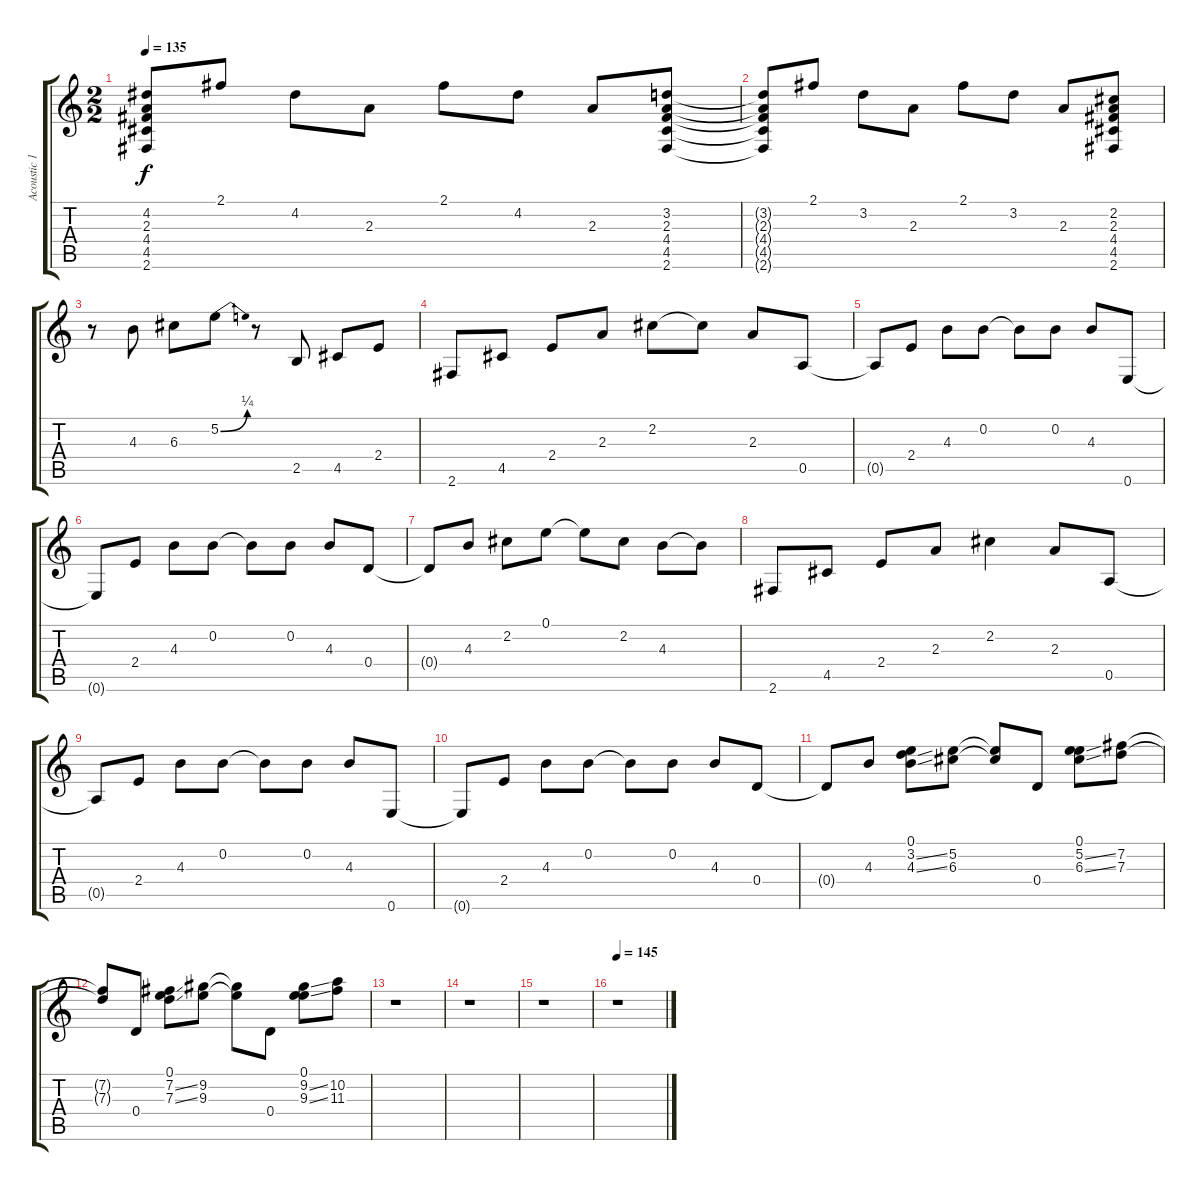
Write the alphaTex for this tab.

\track ("Acoustic 1" "Acoustic 1") {instrument acousticguitarsteel}
\staff {score tabs}
\tuning (E4 B3 G3 D3 A2 E2) {hide}
\ts (2 2)
\tempo 135
\clef g2
\ks c
(4.2{t} 2.3{t} 4.4{t} 4.5{t} 2.6{t}).8{dy f} 2.1.8 4.2.8 2.3.8 2.1.8 4.2.8 2.3.8 (3.2 2.3 4.4 4.5 2.6).8 |
(3.2{t} 2.3{t} 4.4{t} 4.5{t} 2.6{t}).8 2.1.8 3.2.8 2.3.8 2.1.8 3.2.8 2.3.8 (2.2 2.3 4.4 4.5 2.6).8 |
r.8 4.3.8 6.3.8 5.2{be (bend 0 0 60 1)}.8 r.8 2.5.8 4.5.8 2.4.8 |
2.6.8 4.5.8 2.4.8 2.3.8 2.2.8 2.2{t}.8 2.3.8 0.5.8 |
0.5{t}.8 2.4.8 4.3.8 0.2.8 0.2{t}.8 0.2.8 4.3.8 0.6.8 |
0.6{t}.8 2.4.8 4.3.8 0.2.8 0.2{t}.8 0.2.8 4.3.8 0.4.8 |
0.4{t}.8 4.3.8 2.2.8 0.1.8 0.1{t}.8 2.2.8 4.3.8 4.3{t}.8 |
2.6.8 4.5.8 2.4.8 2.3.8 2.2.4 2.3.8 0.5.8 |
0.5{t}.8 2.4.8 4.3.8 0.2.8 0.2{t}.8 0.2.8 4.3.8 0.6.8 |
0.6{t}.8 2.4.8 4.3.8 0.2.8 0.2{t}.8 0.2.8 4.3.8 0.4.8 |
0.4{t}.8 4.3.8 (0.1 3.2{ss} 4.3{ss}).8 (5.2 6.3).8 (5.2{t} 6.3{t}).8 0.4.8 (0.1 5.2{ss} 6.3{ss}).8 (7.2 7.3).8 |
(7.2{t} 7.3{t}).8 0.4.8 (0.1 7.2{ss} 7.3{ss}).8 (9.2 9.3).8 (9.2{t} 9.3{t}).8 0.4.8 (0.1 9.2{ss} 9.3{ss}).8 (10.2 11.3).8 |
r.1 |
r.1 |
r.1 |
\tempo 145
r.1
